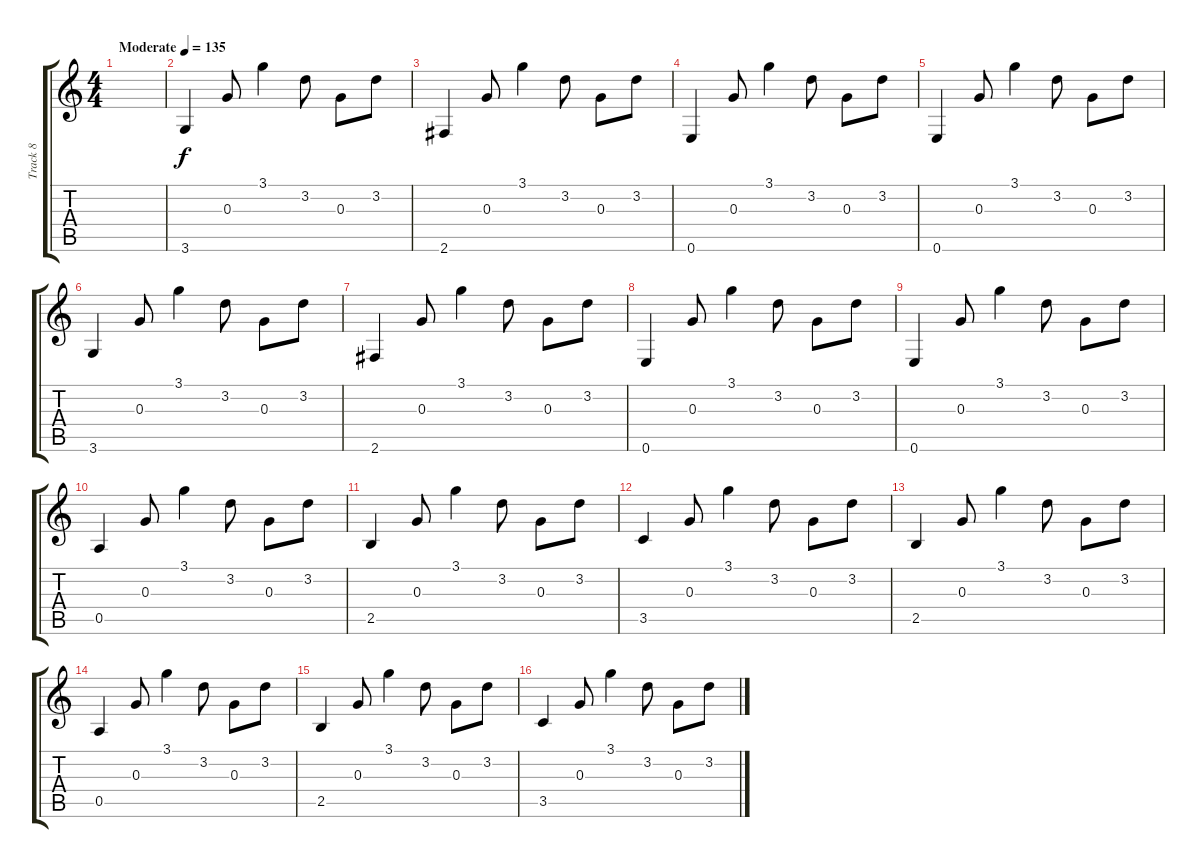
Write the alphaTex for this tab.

\track ("Track 8" "Track 8") {instrument acousticguitarsteel}
\staff {score tabs}
\tuning (E4 B3 G3 D3 A2 E2) {hide}
\ts (4 4)
\tempo (135 "Moderate")
\clef g2
\ks c
|
3.6.4 0.3.8 3.1.4 3.2.8 0.3.8 3.2.8 |
2.6.4 0.3.8 3.1.4 3.2.8 0.3.8 3.2.8 |
0.6.4 0.3.8 3.1.4 3.2.8 0.3.8 3.2.8 |
0.6.4 0.3.8 3.1.4 3.2.8 0.3.8 3.2.8 |
3.6.4 0.3.8 3.1.4 3.2.8 0.3.8 3.2.8 |
2.6.4 0.3.8 3.1.4 3.2.8 0.3.8 3.2.8 |
0.6.4 0.3.8 3.1.4 3.2.8 0.3.8 3.2.8 |
0.6.4 0.3.8 3.1.4 3.2.8 0.3.8 3.2.8 |
0.5.4 0.3.8 3.1.4 3.2.8 0.3.8 3.2.8 |
2.5.4 0.3.8 3.1.4 3.2.8 0.3.8 3.2.8 |
3.5.4 0.3.8 3.1.4 3.2.8 0.3.8 3.2.8 |
2.5.4 0.3.8 3.1.4 3.2.8 0.3.8 3.2.8 |
0.5.4 0.3.8 3.1.4 3.2.8 0.3.8 3.2.8 |
2.5.4 0.3.8 3.1.4 3.2.8 0.3.8 3.2.8 |
3.5.4 0.3.8 3.1.4 3.2.8 0.3.8 3.2.8
